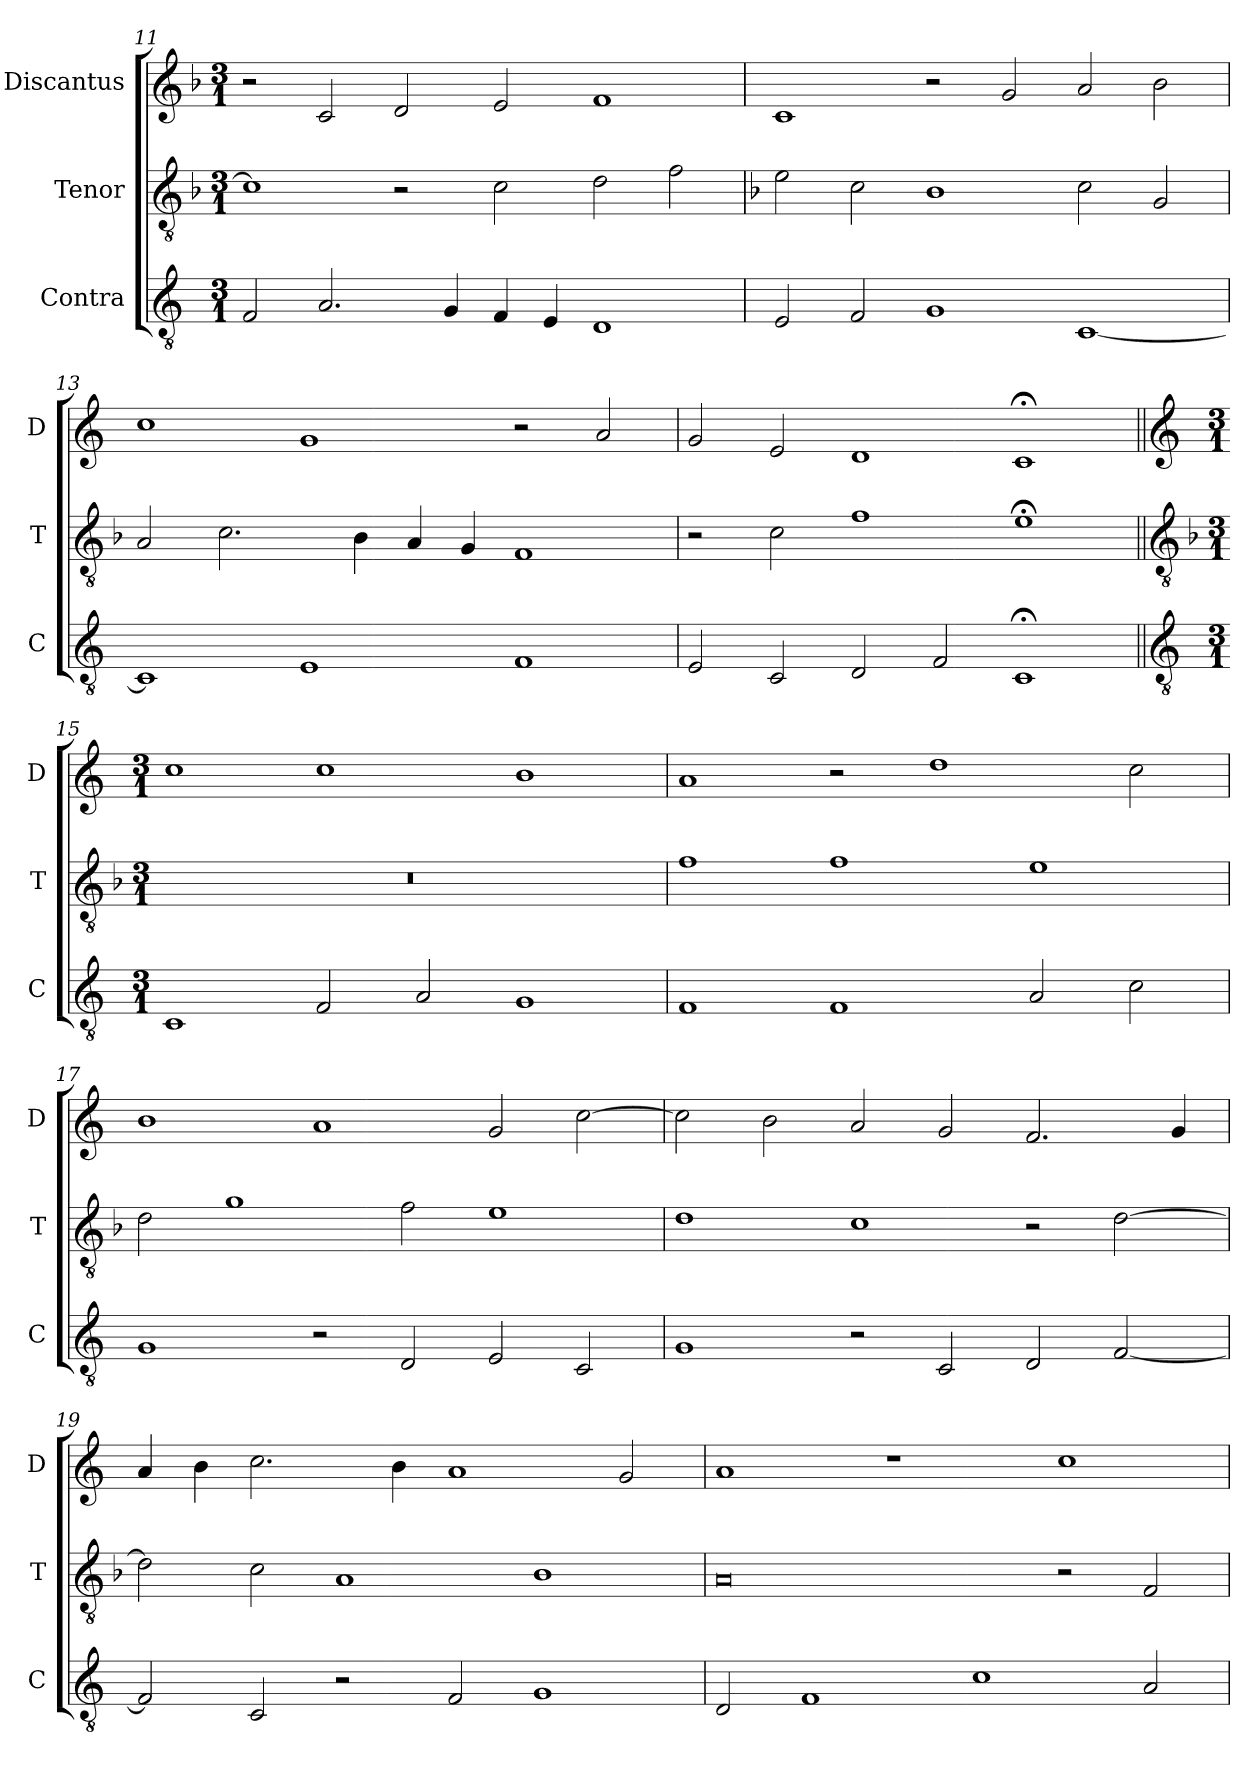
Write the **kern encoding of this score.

**kern	**kern	**kern
*part3	*part2	*part1
*staff3	*staff2	*staff1
*I"Contra	*I"Tenor	*I"Discantus
*I'C	*I'T	*I'D
*clefGv2	*clefGv2	*clefG2
*k[]	*k[b-]	*k[b-]
*M3/1	*M3/1	*M3/1
=11	=11	=11
2F/	1c]	2r
2.A/	.	2c/
.	2r	2d/
4G/	.	.
4F/	2c\	2e/
4E/	.	.
1D	2d\	1f
.	2f\	.
=12	=12	=12
*	*	*k[]
2E/	2e\	1c
2F/	2c\	.
1G	1B-	2r
.	.	2g/
[1C	2c\	2a/
.	2G/	2b\
=13	=13	=13
1C]	2A/	1cc
.	2.c\	.
1E	.	1g
.	4B-\	.
.	4A/	.
.	4G/	.
1F	1F	2r
.	.	2a/
=14	=14	=14
2E/	2r	2g/
2C/	2c\	2e/
2D/	1f	1d
2F/	.	.
1C;<	1e;<	1c;<
!!LO:LB:g=z
=15||	=15||	=15||
*clefGv2	*clefGv2	*clefG2
*k[]	*k[b-]	*k[]
*M3/1	*M3/1	*M3/1
1C	0.r	1cc
2F/	.	1cc
2A/	.	.
1G	.	1b
=16	=16	=16
1F	1f	1a
1F	1f	2r
.	.	1dd
2A/	1e	.
2c\	.	2cc\
=17	=17	=17
1G	2d\	1b
.	1g	.
2r	.	1a
2D/	2f\	.
2E/	1e	2g/
2C/	.	[2cc\
=18	=18	=18
1G	1d	2cc\]
.	.	2b\
2r	1c	2a/
2C/	.	2g/
2D/	2r	2.f/
[2F/	[2d\	.
.	.	4g/
=19	=19	=19
2F/]	2d\]	4a/
.	.	4b\
2C/	2c\	2.cc\
2r	1A	.
.	.	4b\
2F/	.	1a
1G	1B-	.
.	.	2g/
=20	=20	=20
2D/	0A	1a
1F	.	.
.	.	1r
1c	.	.
.	2r	1cc
2A/	2F/	.
=	=	=
*-	*-	*-
